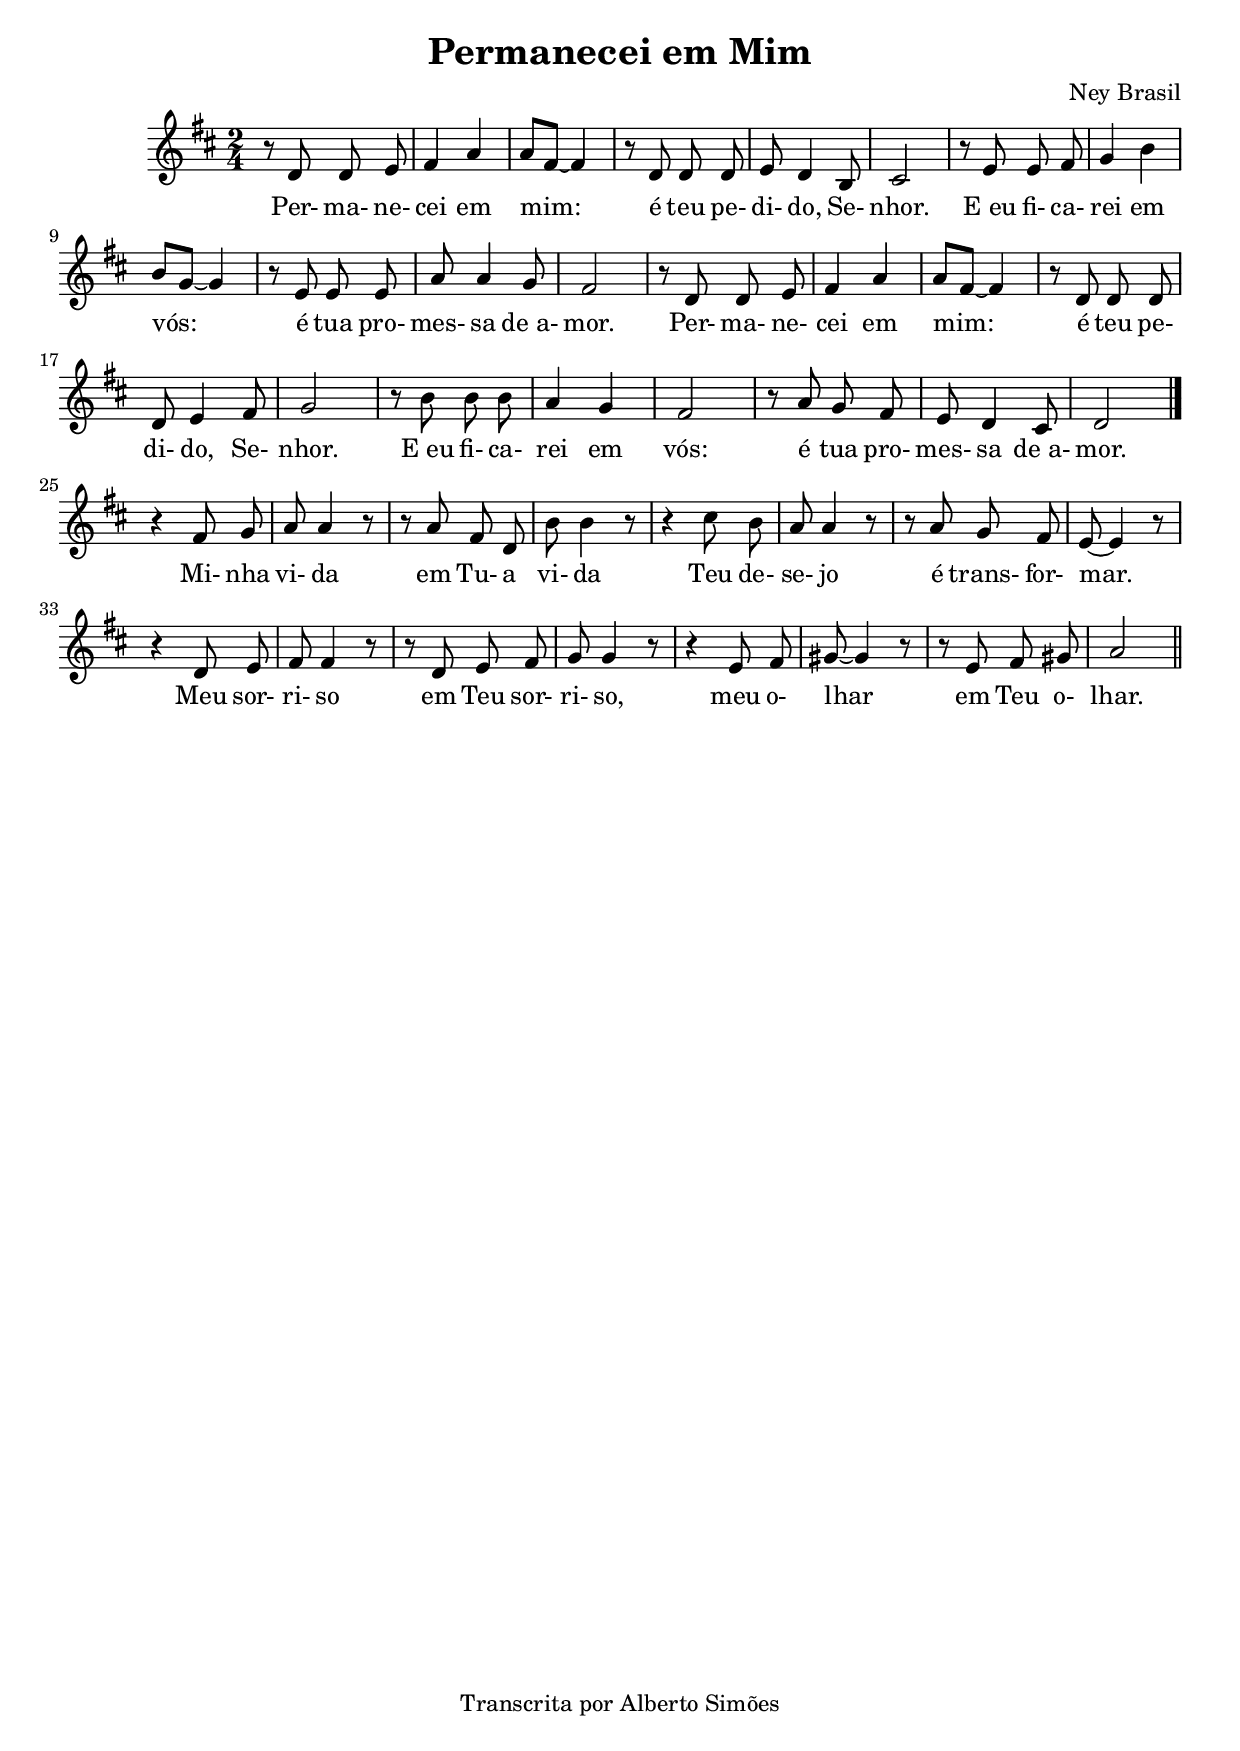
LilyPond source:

\version "2.14.0"

\header {
  title = "Permanecei em Mim"
  composer = "Ney Brasil"
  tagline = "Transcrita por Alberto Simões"

  ocasioes = "misc"
  seccao   = "misc"

}

melody = \relative c' {
  \time 2/4
  \key d \major

  \autoBeamOff
  r8 d d e | fis4 a | a8[ fis] ~ fis4 | r8 d d d | e d4 b8 | cis2 |
  r8 e e fis | g4 b | b8[ g] ~ g4 | r8 e e e | a a4 g8 | fis2 |
  r8 d d e | fis4 a | a8[ fis] ~ fis4 | r8 d8 d d | d e4 fis8 | g2 |
  r8 b b b | a4 g | fis2 | r8 a8 g fis | e d4 cis8 | d2 \bar "|."

  r4 fis8 g | a a4 r8 | r a fis d | b' b4 r8 | r4 cis8 b | a a4 r8 | r a g fis |
  e ~ e4 r8 | r4 d8 e | fis fis4 r8 | r d e fis | g g4 r8 | r4 e8 fis | gis ~ gis4 r8 |
  r8 e fis gis | a2 \bar "||"
}

text = \lyricmode {
  Per- ma- ne- cei em mim:
  é teu pe- di- do, Se- nhor.
  E_eu fi- ca- rei em vós:
  é tua pro- mes- sa de_a- mor.

  Per- ma- ne- cei em mim:
  é teu pe- di- do, Se- nhor.
  E_eu fi- ca- rei em vós:
  é tua pro- mes- sa de_a- mor.

  Mi- nha vi- da em Tu- a vi- da Teu de- se- jo é trans- for- mar.
  Meu sor- ri- so em Teu sor- ri- so, meu o- lhar em Teu o- lhar.
}


\score {
  <<
    \new Voice = "mel" \melody    
    \new Lyrics \lyricsto mel \text
  >>
  \layout {
    \context {
      \Staff \RemoveEmptyStaves 
      \override VerticalAxisGroup #'remove-first = ##t
    }
  }
  \midi {
    \context {
      \Score
      tempoWholesPerMinute = #(ly:make-moment 90 4)
    }
  }
}


